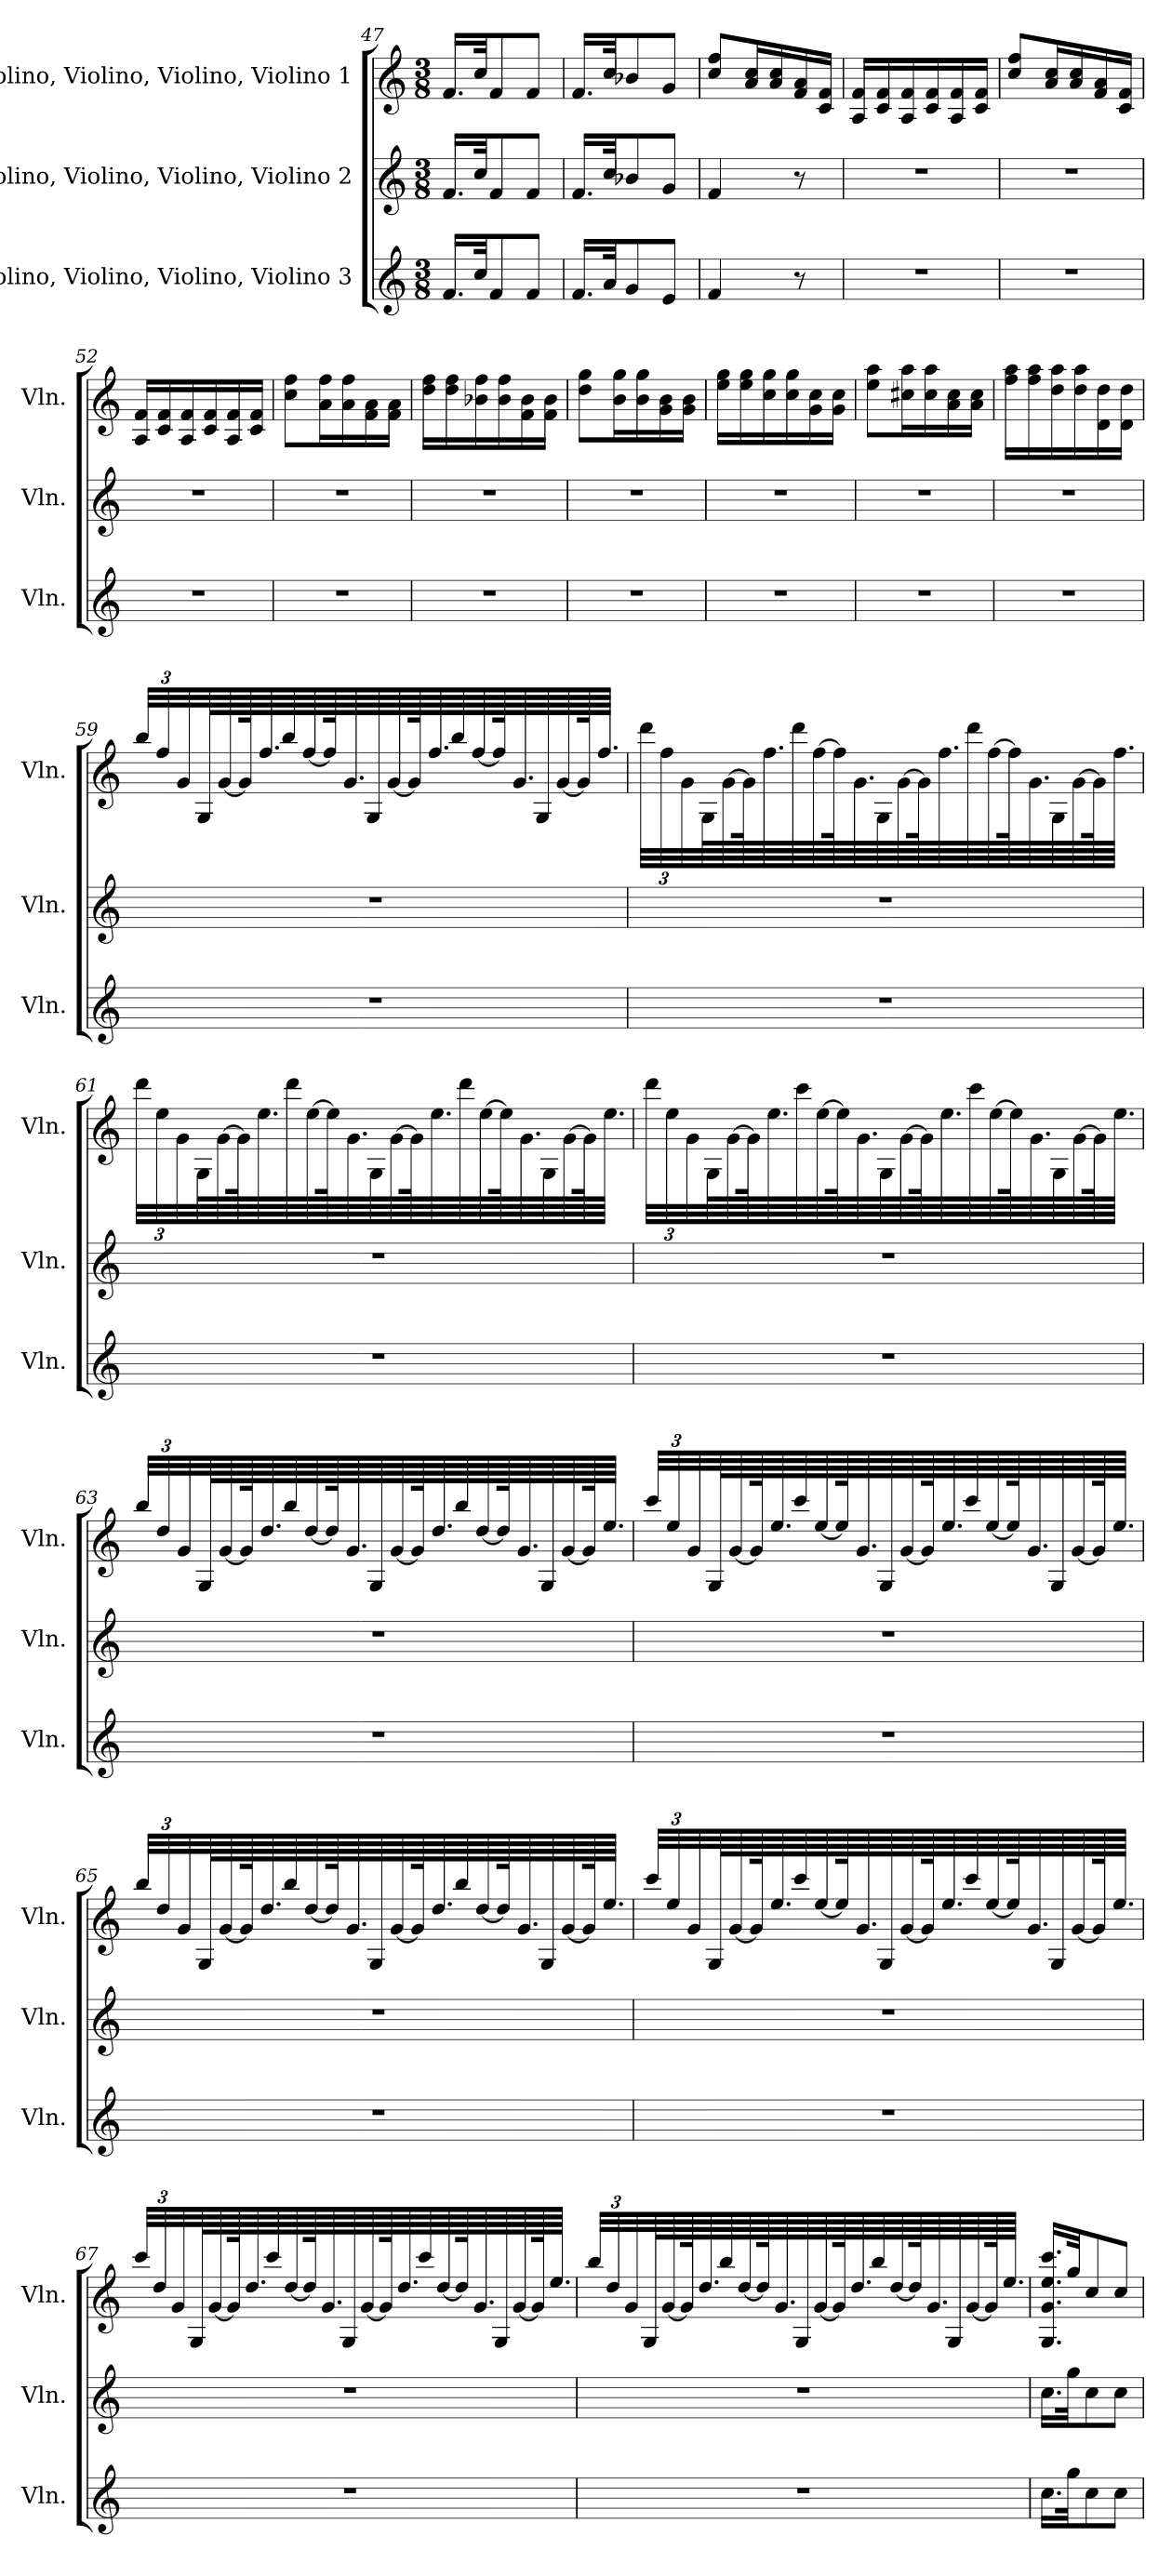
**kern	**kern	**kern
*part3	*part2	*part1
*staff3	*staff2	*staff1
*I"Violino, Violino, Violino, Violino 3	*I"Violino, Violino, Violino, Violino 2	*I"Violino, Violino, Violino, Violino 1
*I'Vln.	*I'Vln.	*I'Vln.
*clefG2	*clefG2	*clefG2
*k[]	*k[]	*k[]
*M3/8	*M3/8	*M3/8
=47	=47	=47
16.f/LL	16.f/LL	16.f/LL
32cc/JK	32cc/JK	32cc/JK
8f/	8f/	8f/
8f/J	8f/J	8f/J
=48	=48	=48
16.f/LL	16.f/LL	16.f/LL
32a/JK	32cc/JK	32cc/JK
8g/	8b-X/	8b-X/
8e/J	8g/J	8g/J
=49	=49	=49
4f/	4f/	8cc/ 8ff/L
.	.	16a/ 16cc/L
.	.	16a/ 16cc/
8r	8r	16f/ 16a/
.	.	16c/ 16f/JJ
=50	=50	=50
4.r	4.r	16A/ 16f/LL
.	.	16c/ 16f/
.	.	16A/ 16f/
.	.	16c/ 16f/
.	.	16A/ 16f/
.	.	16c/ 16f/JJ
!!LO:LB:g=z
=51	=51	=51
4.r	4.r	8cc/ 8ff/L
.	.	16a/ 16cc/L
.	.	16a/ 16cc/
.	.	16f/ 16a/
.	.	16c/ 16f/JJ
=52	=52	=52
4.r	4.r	16A/ 16f/LL
.	.	16c/ 16f/
.	.	16A/ 16f/
.	.	16c/ 16f/
.	.	16A/ 16f/
.	.	16c/ 16f/JJ
=53	=53	=53
4.r	4.r	8cc\ 8ff\L
.	.	16a\ 16ff\L
.	.	16a\ 16ff\
.	.	16f\ 16a\
.	.	16f\ 16a\JJ
=54	=54	=54
4.r	4.r	16dd\ 16ff\LL
.	.	16dd\ 16ff\
.	.	16b-X\ 16ff\
.	.	16b-\ 16ff\
.	.	16f\ 16b-\
.	.	16f\ 16b-\JJ
=55	=55	=55
4.r	4.r	8dd\ 8gg\L
.	.	16b\ 16gg\L
.	.	16b\ 16gg\
.	.	16g\ 16b\
.	.	16g\ 16b\JJ
=56	=56	=56
4.r	4.r	16ee\ 16gg\LL
.	.	16ee\ 16gg\
.	.	16cc\ 16gg\
.	.	16cc\ 16gg\
.	.	16g\ 16cc\
.	.	16g\ 16cc\JJ
!!LO:LB:g=z
=57	=57	=57
4.r	4.r	8ee\ 8aa\L
.	.	16cc#X\ 16aa\L
.	.	16cc#\ 16aa\
.	.	16a\ 16cc#\
.	.	16a\ 16cc#\JJ
=58	=58	=58
4.r	4.r	16ff\ 16aa\LL
.	.	16ff\ 16aa\
.	.	16dd\ 16aa\
.	.	16dd\ 16aa\
.	.	16d\ 16dd\
.	.	16d\ 16dd\JJ
=59	=59	=59
*	*	*Xbrackettup
4.r	4.r	48bb/LLL
.	.	48ff/
.	.	48g/
.	.	64G/L
.	.	[64g/
.	.	128g/K]
.	.	64.ff/
.	.	64bb/
.	.	[64ff/
.	.	128ff/K]
.	.	64.g/
.	.	64G/
.	.	[64g/
.	.	128g/K]
.	.	64.ff/
.	.	64bb/
.	.	[64ff/
.	.	128ff/K]
.	.	64.g/
.	.	64G/
.	.	[64g/
.	.	128g/K]
.	.	64.ff/JJJJ
!!LO:PB:g=z
=60	=60	=60
4.r	4.r	48ddd\LLL
.	.	48ff\
.	.	48g\
.	.	64G\L
.	.	[64g\
.	.	128g\K]
.	.	64.ff\
.	.	64ddd\
.	.	[64ff\
.	.	128ff\K]
.	.	64.g\
.	.	64G\
.	.	[64g\
.	.	128g\K]
.	.	64.ff\
.	.	64ddd\
.	.	[64ff\
.	.	128ff\K]
.	.	64.g\
.	.	64G\
.	.	[64g\
.	.	128g\K]
.	.	64.ff\JJJJ
!!LO:LB:g=z
=61	=61	=61
4.r	4.r	48ddd\LLL
.	.	48ee\
.	.	48g\
.	.	64G\L
.	.	[64g\
.	.	128g\K]
.	.	64.ee\
.	.	64ddd\
.	.	[64ee\
.	.	128ee\K]
.	.	64.g\
.	.	64G\
.	.	[64g\
.	.	128g\K]
.	.	64.ee\
.	.	64ddd\
.	.	[64ee\
.	.	128ee\K]
.	.	64.g\
.	.	64G\
.	.	[64g\
.	.	128g\K]
.	.	64.ee\JJJJ
!!LO:LB:g=z
=62	=62	=62
4.r	4.r	48ddd\LLL
.	.	48ee\
.	.	48g\
.	.	64G\L
.	.	[64g\
.	.	128g\K]
.	.	64.ee\
.	.	64ccc\
.	.	[64ee\
.	.	128ee\K]
.	.	64.g\
.	.	64G\
.	.	[64g\
.	.	128g\K]
.	.	64.ee\
.	.	64ccc\
.	.	[64ee\
.	.	128ee\K]
.	.	64.g\
.	.	64G\
.	.	[64g\
.	.	128g\K]
.	.	64.ee\JJJJ
!!LO:LB:g=z
=63	=63	=63
4.r	4.r	48bb/LLL
.	.	48dd/
.	.	48g/
.	.	64G/L
.	.	[64g/
.	.	128g/K]
.	.	64.dd/
.	.	64bb/
.	.	[64dd/
.	.	128dd/K]
.	.	64.g/
.	.	64G/
.	.	[64g/
.	.	128g/K]
.	.	64.dd/
.	.	64bb/
.	.	[64dd/
.	.	128dd/K]
.	.	64.g/
.	.	64G/
.	.	[64g/
.	.	128g/K]
.	.	64.ee/JJJJ
!!LO:PB:g=z
=64	=64	=64
4.r	4.r	48ccc/LLL
.	.	48ee/
.	.	48g/
.	.	64G/L
.	.	[64g/
.	.	128g/K]
.	.	64.ee/
.	.	64ccc/
.	.	[64ee/
.	.	128ee/K]
.	.	64.g/
.	.	64G/
.	.	[64g/
.	.	128g/K]
.	.	64.ee/
.	.	64ccc/
.	.	[64ee/
.	.	128ee/K]
.	.	64.g/
.	.	64G/
.	.	[64g/
.	.	128g/K]
.	.	64.ee/JJJJ
!!LO:LB:g=z
=65	=65	=65
4.r	4.r	48bb/LLL
.	.	48dd/
.	.	48g/
.	.	64G/L
.	.	[64g/
.	.	128g/K]
.	.	64.dd/
.	.	64bb/
.	.	[64dd/
.	.	128dd/K]
.	.	64.g/
.	.	64G/
.	.	[64g/
.	.	128g/K]
.	.	64.dd/
.	.	64bb/
.	.	[64dd/
.	.	128dd/K]
.	.	64.g/
.	.	64G/
.	.	[64g/
.	.	128g/K]
.	.	64.ee/JJJJ
!!LO:LB:g=z
=66	=66	=66
4.r	4.r	48ccc/LLL
.	.	48ee/
.	.	48g/
.	.	64G/L
.	.	[64g/
.	.	128g/K]
.	.	64.ee/
.	.	64ccc/
.	.	[64ee/
.	.	128ee/K]
.	.	64.g/
.	.	64G/
.	.	[64g/
.	.	128g/K]
.	.	64.ee/
.	.	64ccc/
.	.	[64ee/
.	.	128ee/K]
.	.	64.g/
.	.	64G/
.	.	[64g/
.	.	128g/K]
.	.	64.ee/JJJJ
!!LO:LB:g=z
=67	=67	=67
4.r	4.r	48ccc/LLL
.	.	48dd/
.	.	48g/
.	.	64G/L
.	.	[64g/
.	.	128g/K]
.	.	64.dd/
.	.	64ccc/
.	.	[64dd/
.	.	128dd/K]
.	.	64.g/
.	.	64G/
.	.	[64g/
.	.	128g/K]
.	.	64.dd/
.	.	64ccc/
.	.	[64dd/
.	.	128dd/K]
.	.	64.g/
.	.	64G/
.	.	[64g/
.	.	128g/K]
.	.	64.ee/JJJJ
!!LO:LB:g=z
=68	=68	=68
4.r	4.r	48bb/LLL
.	.	48dd/
.	.	48g/
.	.	64G/L
.	.	[64g/
.	.	128g/K]
.	.	64.dd/
.	.	64bb/
.	.	[64dd/
.	.	128dd/K]
.	.	64.g/
.	.	64G/
.	.	[64g/
.	.	128g/K]
.	.	64.dd/
.	.	64bb/
.	.	[64dd/
.	.	128dd/K]
.	.	64.g/
.	.	64G/
.	.	[64g/
.	.	128g/K]
.	.	64.ee/JJJJ
=69	=69	=69
16.cc\LL	16.cc\LL	16.G/ 16.g/ 16.ee/ 16.ccc/LL
32gg\JK	32gg\JK	32gg/JK
8cc\	8cc\	8cc/
8cc\J	8cc\J	8cc/J
=	=	=
*-	*-	*-
